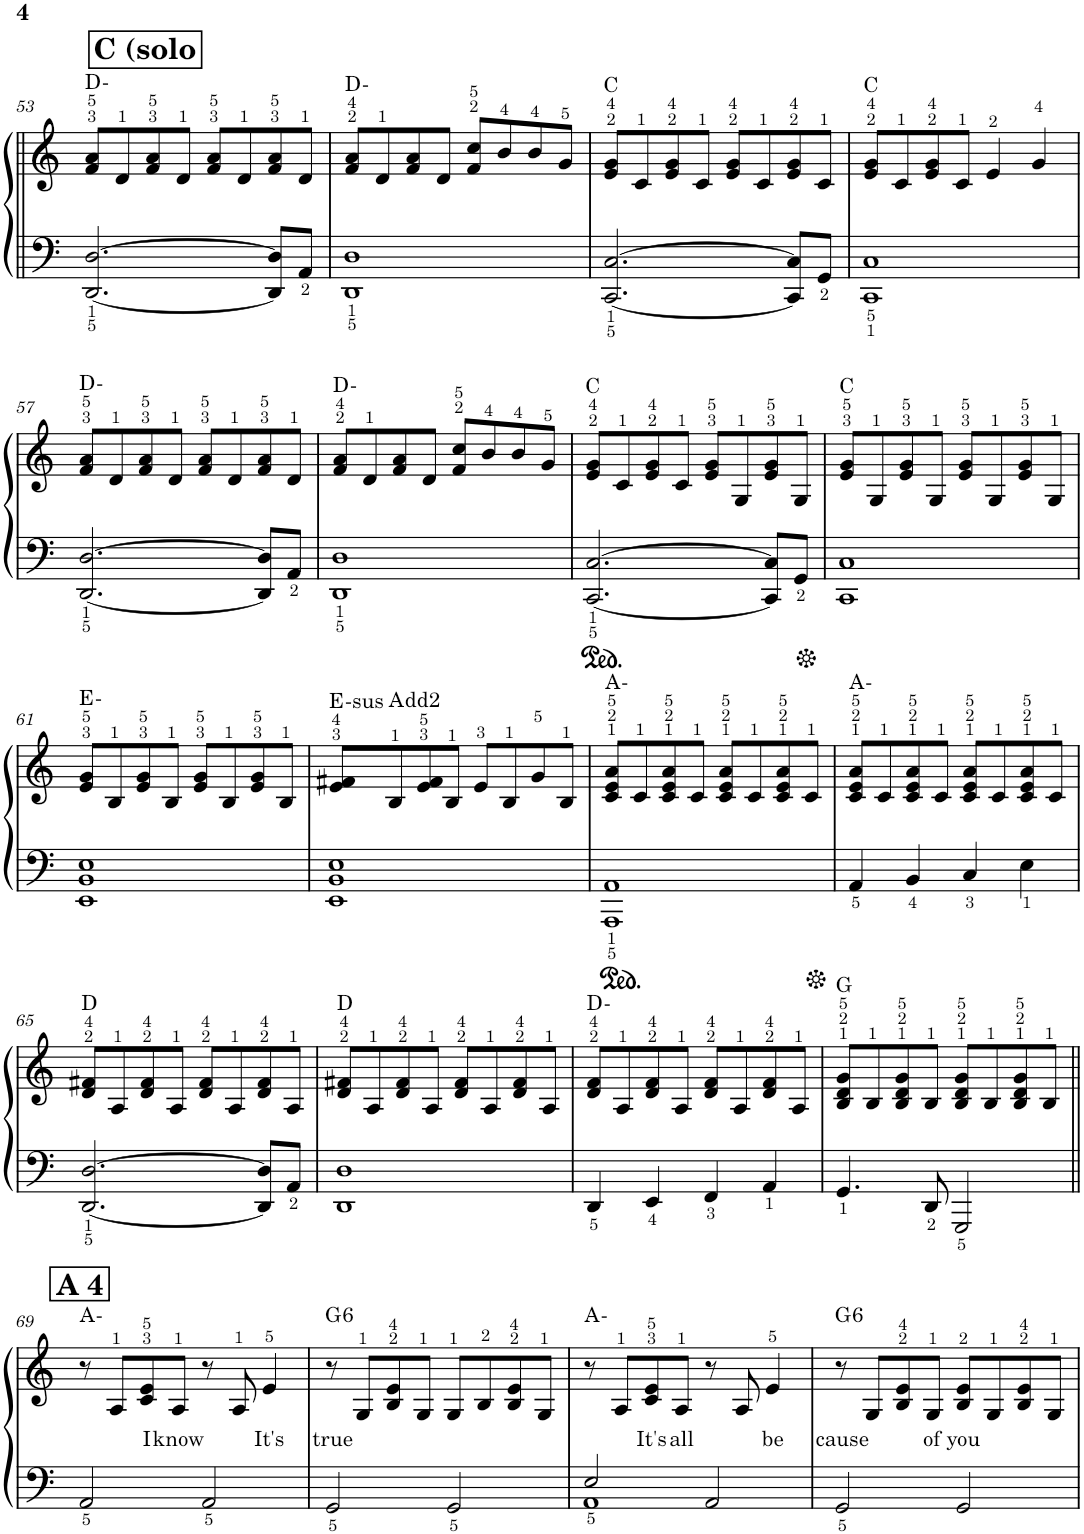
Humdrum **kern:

**kern	**kern	**text	**harte
*part1	*part1	*part1	*part1
*staff2	*staff1	*staff1	*
*I"Piano	*	*	*
!!LO:PB:g=z
*clefF4	*clefG2	*	*
*k[]	*k[]	*	*
*M4/4	*M4/4	*	*
!!LO:REH:place=s1:a:B:cj:fs=14:t=C (solo
=53	=53	=53	=53
[2.DD/ [2.D/	8f/ 8a/L	.	D:min
.	8d/	.	.
.	8f/ 8a/	.	.
.	8d/J	.	.
.	8f/ 8a/L	.	.
.	8d/	.	.
8DD/] 8D/]L	8f/ 8a/	.	.
8AA/J	8d/J	.	.
=54	=54	=54	=54
1DD 1D	8f/ 8a/L	.	D:min
.	8d/	.	.
.	8f/ 8a/	.	.
.	8d/J	.	.
.	8f/ 8cc/L	.	.
.	8b/	.	.
.	8b/	.	.
.	8g/J	.	.
=55	=55	=55	=55
[2.CC/ [2.C/	8e/ 8g/L	.	C:maj
.	8c/	.	.
.	8e/ 8g/	.	.
.	8c/J	.	.
.	8e/ 8g/L	.	.
.	8c/	.	.
8CC/] 8C/]L	8e/ 8g/	.	.
8GG/J	8c/J	.	.
=56	=56	=56	=56
1CC 1C	8e/ 8g/L	.	C:maj
.	8c/	.	.
.	8e/ 8g/	.	.
.	8c/J	.	.
.	4e/	.	.
.	4g/	.	.
!!LO:LB:g=z
=57	=57	=57	=57
[2.DD/ [2.D/	8f/ 8a/L	.	D:min
.	8d/	.	.
.	8f/ 8a/	.	.
.	8d/J	.	.
.	8f/ 8a/L	.	.
.	8d/	.	.
8DD/] 8D/]L	8f/ 8a/	.	.
8AA/J	8d/J	.	.
=58	=58	=58	=58
1DD 1D	8f/ 8a/L	.	D:min
.	8d/	.	.
.	8f/ 8a/	.	.
.	8d/J	.	.
.	8f/ 8cc/L	.	.
.	8b/	.	.
.	8b/	.	.
.	8g/J	.	.
=59	=59	=59	=59
[2.CC/ [2.C/	8e/ 8g/L	.	C:maj
.	8c/	.	.
.	8e/ 8g/	.	.
.	8c/J	.	.
.	8e/ 8g/L	.	.
.	8G/	.	.
8CC/] 8C/]L	8e/ 8g/	.	.
8GG/J	8G/J	.	.
=60	=60	=60	=60
1CC 1C	8e/ 8g/L	.	C:maj
.	8G/	.	.
.	8e/ 8g/	.	.
.	8G/J	.	.
.	8e/ 8g/L	.	.
.	8G/	.	.
.	8e/ 8g/	.	.
.	8G/J	.	.
!!LO:LB:g=z
=61	=61	=61	=61
1EE 1BB 1E	8e/ 8g/L	.	E:min
.	8B/	.	.
.	8e/ 8g/	.	.
.	8B/J	.	.
.	8e/ 8g/L	.	.
.	8B/	.	.
.	8e/ 8g/	.	.
.	8B/J	.	.
=62	=62	=62	=62
!	!	!	!LO:H:kt=sus
1EE 1BB 1E	8e/ 8f#X/L	.	E:sus4
!	!	!	!LO:H:kt=dd
.	8B/	.	.
.	8e/ 8f#/	.	.
.	8B/J	.	.
.	8e/L	.	.
.	8B/	.	.
.	8g/	.	.
.	8B/J	.	.
=63	=63	=63	=63
1AAA 1AA	8c/ 8e/ 8a/L	.	A:min
.	8c/	.	.
.	8c/ 8e/ 8a/	.	.
.	8c/J	.	.
.	8c/ 8e/ 8a/L	.	.
.	8c/	.	.
.	8c/ 8e/ 8a/	.	.
.	8c/J	.	.
=64	=64	=64	=64
4AA/	8c/ 8e/ 8a/L	.	A:min
.	8c/	.	.
4BB/	8c/ 8e/ 8a/	.	.
.	8c/J	.	.
4C/	8c/ 8e/ 8a/L	.	.
.	8c/	.	.
4E\	8c/ 8e/ 8a/	.	.
.	8c/J	.	.
!!LO:LB:g=z
=65	=65	=65	=65
[2.DD/ [2.D/	8d/ 8f#X/L	.	D:maj
.	8A/	.	.
.	8d/ 8f#/	.	.
.	8A/J	.	.
.	8d/ 8f#/L	.	.
.	8A/	.	.
8DD/] 8D/]L	8d/ 8f#/	.	.
8AA/J	8A/J	.	.
=66	=66	=66	=66
1DD 1D	8d/ 8f#X/L	.	D:maj
.	8A/	.	.
.	8d/ 8f#/	.	.
.	8A/J	.	.
.	8d/ 8f#/L	.	.
.	8A/	.	.
.	8d/ 8f#/	.	.
.	8A/J	.	.
=67	=67	=67	=67
4DD/	8d/ 8f/L	.	D:min
.	8A/	.	.
4EE/	8d/ 8f/	.	.
.	8A/J	.	.
4FF/	8d/ 8f/L	.	.
.	8A/	.	.
4AA/	8d/ 8f/	.	.
.	8A/J	.	.
=68	=68	=68	=68
4.GG/	8B/ 8d/ 8g/L	.	G:maj
.	8B/	.	.
.	8B/ 8d/ 8g/	.	.
8DD/	8B/J	.	.
2GGG/	8B/ 8d/ 8g/L	.	.
.	8B/	.	.
.	8B/ 8d/ 8g/	.	.
.	8B/J	.	.
!!LO:LB:g=z
!!LO:REH:place=s1:a:B:cj:fs=14:t=A 4
=69||	=69||	=69||	=69||
2AA/	8r	.	A:min
.	8A/L	.	.
!	!	!LO:LY:b	!
.	8c/ 8e/	I	.
!	!	!LO:LY:b	!
.	8A/J	know	.
2AA/	8r	.	.
.	8A/	.	.
!	!	!LO:LY:b	!
.	4e/	It's	.
=70	=70	=70	=70
!	!	!LO:LY:b	!LO:H:kt=6
2GG/	8r	true	G:maj6
.	8G/L	.	.
.	8B/ 8e/	.	.
.	8G/J	.	.
2GG/	8G/L	.	.
.	8B/	.	.
.	8B/ 8e/	.	.
.	8G/J	.	.
=71	=71	=71	=71
*^	*	*	*
2E/	1AA	8r	.	A:min
.	.	8A/L	.	.
!	!	!	!LO:LY:b	!
.	.	8c/ 8e/	It's	.
!	!	!	!LO:LY:b	!
.	.	8A/J	all	.
2AA/	.	8r	.	.
.	.	8A/	.	.
!	!	!	!LO:LY:b	!
.	.	4e/	be	.
*v	*v	*	*	*
=72	=72	=72	=72
!	!	!LO:LY:b	!LO:H:kt=6
2GG/	8r	cause	G:maj6
.	8G/L	.	.
.	8B/ 8e/	.	.
!	!	!LO:LY:b	!
.	8G/J	of	.
!	!	!LO:LY:b	!
2GG/	8B/ 8e/L	you	.
.	8G/	.	.
.	8B/ 8e/	.	.
.	8G/J	.	.
=	=	=	=
*-	*-	*-	*-
